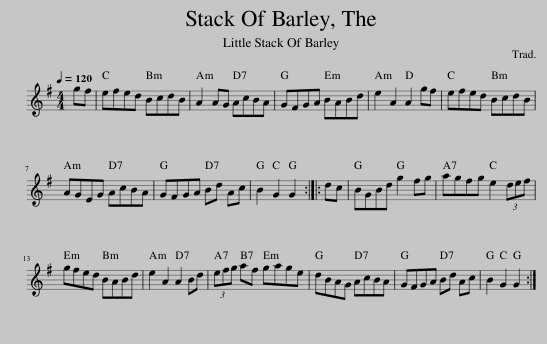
X:1
L:1/8
Q:1/4=120
M:4/4
I:linebreak $
K:G
V:1 treble
V:1
 gf | efed BcdB | A2 AG AcBA | GFGA BABd | e2 A2 A2 gf | %5
 efed BcdB |$ AGEG AcBA | GFGA Bd Ac | B2 G2 G2 :: dc | %10
 BGBd g2 fg | agfg e2 (3def |$ gfed BABd | e2 A2 A2 Bd | (3efg af gage | %15
 dBAG AcBA | GFGA Bd Ac | B2 G2 G2 :| %18
